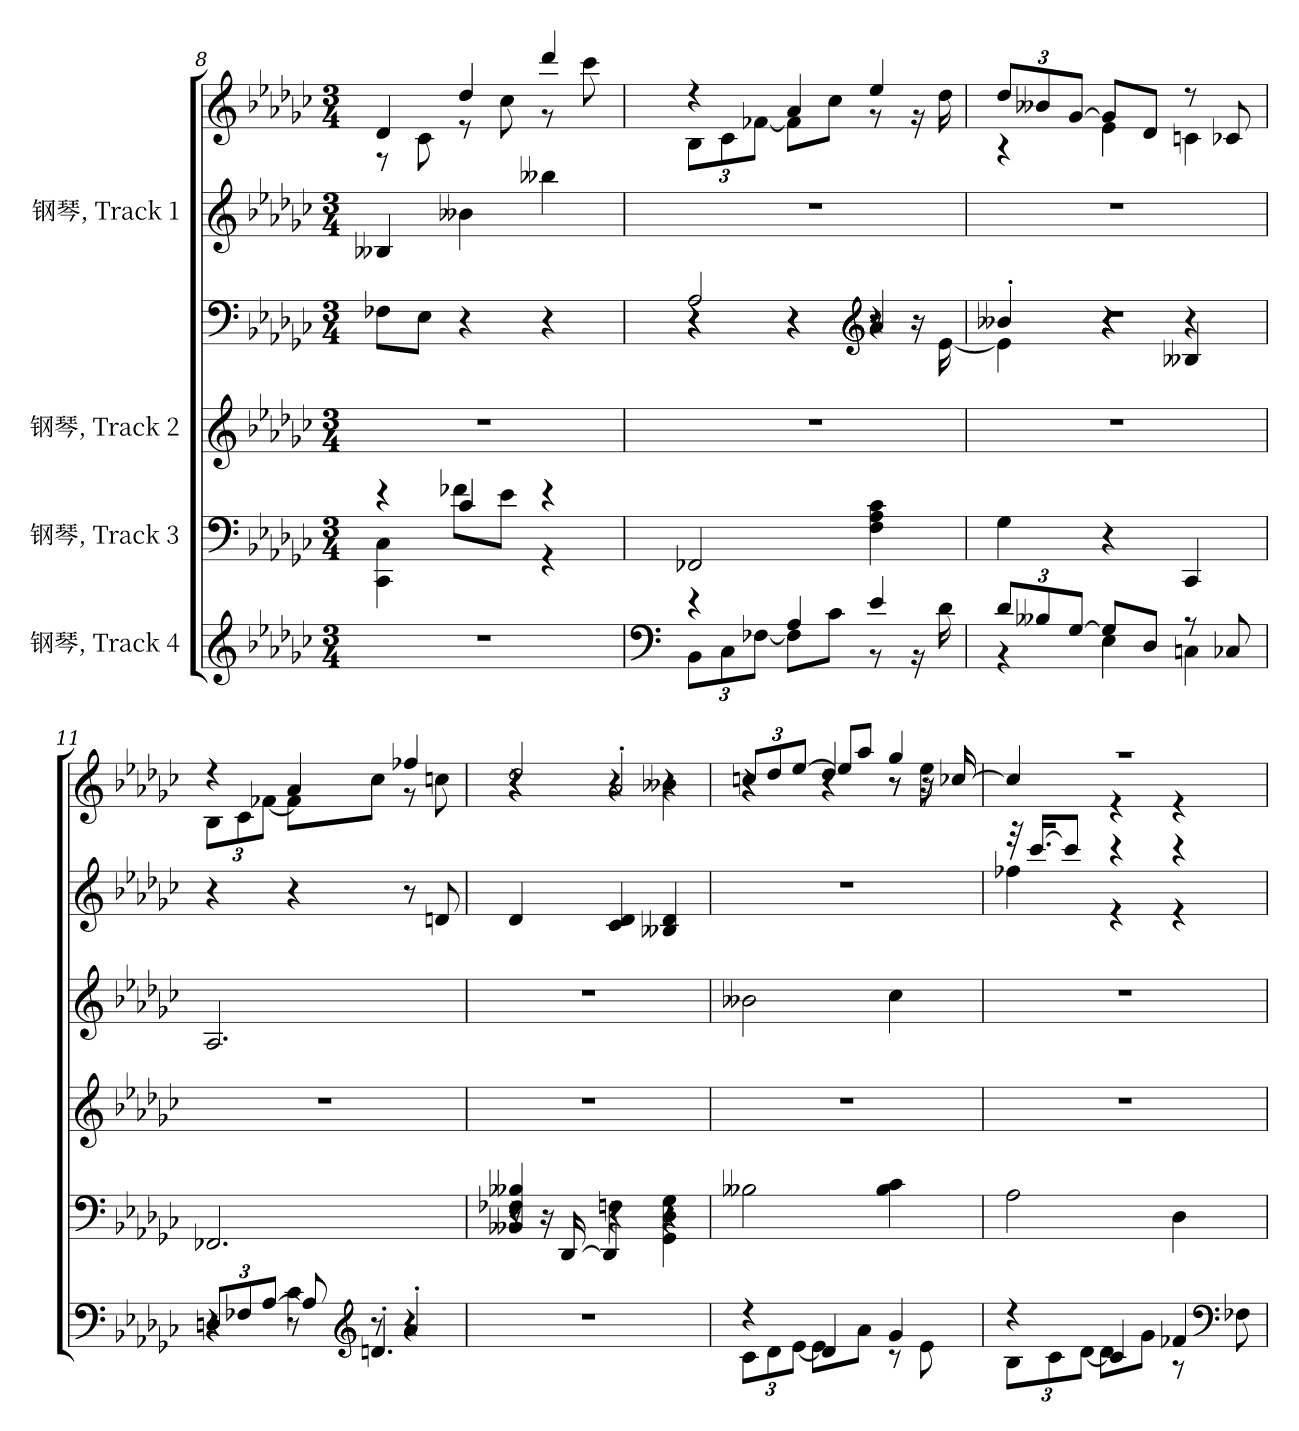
**kern	**kern	**kern	**kern	**kern	**kern
*part4	*part3	*part2	*part2	*part1	*part1
*staff6	*staff5	*staff4	*staff3	*staff2	*staff1
*I"钢琴, Track 4	*I"钢琴, Track 3	*I"钢琴, Track 2	*	*I"钢琴, Track 1	*
*clefG2	*clefF4	*clefG2	*clefF4	*clefG2	*clefG2
*k[b-e-a-d-g-c-]	*k[b-e-a-d-g-c-]	*k[b-e-a-d-g-c-]	*k[b-e-a-d-g-c-]	*k[b-e-a-d-g-c-]	*k[b-e-a-d-g-c-]
*M3/4	*M3/4	*M3/4	*M3/4	*M3/4	*M3/4
=8	=8	=8	=8	=8	=8
*	*^	*	*	*	*^
2.r	4r	4CC-\ 4C-\	2.r	8F-X\L	4B--X/	4d-/	8r
.	.	.	.	8E-\J	.	.	8c-\
.	4c-/	8f-X\L	.	4r	4b--X\	4dd-/	8r
.	.	8e-\J	.	.	.	.	8cc-\
.	4r	4r	.	4r	4bb--X\	4ddd-/	8r
.	.	.	.	.	.	.	8ccc-\
*	*v	*v	*	*	*	*	*
!!LO:LB:g=z	!!
=9	=9	=9	=9	=9	=9	=9
*clefF4	*	*	*	*	*	*
*^	*	*	*	*	*	*
*	*Xbrackettup	*	*	*	*	*	*Xbrackettup
*v	*v	*	*	*	*	*	*
*	*	*	*	*	*MM72	*
*^	*	*	*^	*	*	*
*	*	*	*	*	*^	*	*	*
4r	12BB-\L	2FF-X/	2.r	4r	4r	2A-/	2.r	4r	12B-\L
.	12C-\	.	.	.	.	.	.	.	12c-\
.	[12F-X\J	.	.	.	.	.	.	.	[12f-X\J
4A-/	8F-\L]	.	.	4r	4r	.	.	4a-/	8f-\L]
.	8c-\J	.	.	.	.	.	.	.	8cc-\J
*	*	*	*	*clefG2	*	*	*	*	*
4e-/	8r	4F\ 4A-\ 4c-\	.	4a-/	8r	4r	.	4ee-/	8r
.	16r	.	.	.	16r	.	.	.	16r
.	16d-\	.	.	.	[16e-\	.	.	.	16dd-\
=10	=10	=10	=10	=10	=10	=10	=10	=10	=10
12d-/L	4r	4G-\	2.r	2.r	4e-\]	4b--X'/	2.r	12dd-/L	4r
12B--X/	.	.	.	.	.	.	.	12b--X/	.
[12G-/J	.	.	.	.	.	.	.	[12g-/J	.
8G-/L]	4E-\	4r	.	.	4r	4r	.	8g-/L]	4e-\
8D-/J	.	.	.	.	.	.	.	8d-/J	.
8r	4Cn\	4CC-/	.	.	4r	4B--X/	.	8r	4cn\
8C-X/	.	.	.	.	.	.	.	8c-X/	.
*	*	*	*	*v	*v	*v	*	*	*
=11	=11	=11	=11	=11	=11	=11	=11
*	*^	*	*	*	*	*	*
4r	4r	12Dn/L	2.FF-X/	2.r	2.A-/	4r	4r	12B-\L
.	.	12F-X/	.	.	.	.	.	12c-\
.	.	[12A-/J	.	.	.	.	.	[12f-X\J
8r	4c-\	8A-/]	.	.	.	4r	4a-/	8f-\L]
*clefG2	*	*	*	*	*	*	*	*
4.dn'/	.	8r	.	.	.	.	.	8cc-\J
.	4r	4a-'/	.	.	.	8r	4ff-X/	8r
.	.	.	.	.	.	8dn/	.	8ccn\
*v	*v	*v	*	*	*	*	*	*
!!LO:PB:g=z
=12	=12	=12	=12	=12	=12	=12
*	*^	*	*	*	*	*^
*	*	*^	*	*	*	*	*	*
2.r	4BB--X/ 4F-X/ 4B--X/	4r	8r	2.r	2.r	4d-/	2dd-/	4r	4r
.	.	.	16r	.	.	.	.	.	.
.	.	.	[16DD-/	.	.	.	.	.	.
.	4r	4Fn\	4DD-/]	.	.	4c-/ 4d-/	.	4r	2a-'/
.	4r	4GG-\ 4D-\ 4G-\	4r	.	.	4B--X/ 4d-/	4r	4b--X\	.
*	*v	*v	*v	*	*	*	*	*	*
=13	=13	=13	=13	=13	=13	=13	=13
*^	*	*	*	*	*	*	*
4r	12c-\L	2B--X\	2.r	2b--X\	2.r	4r	4r	12ccn/L
.	12d-\	.	.	.	.	.	.	12dd-/
.	[12e-\J	.	.	.	.	.	.	[12ee-/J
4d-/	8e-\L]	.	.	.	.	4dd-/	4r	8ee-/L]
.	8a-\J	.	.	.	.	.	.	8aa-/J
4g-/	8r	4B--\ 4c-\	.	4cc-\	.	4gg-/	8r	8r
.	8e-\	.	.	.	.	.	8ee-\	16r
.	.	.	.	.	.	.	.	[16cc-X/
*	*	*	*	*	*	*	*v	*v
=14	=14	=14	=14	=14	=14	=14	=14
*	*	*	*	*	*^	*	*
4r	12B-\L	2A-\	2.r	2.r	32r	4ff-X\	2.r	4cc-/]
.	.	.	.	.	[16.ccc-/KL	.	.	.
.	12c-\	.	.	.	.	.	.	.
.	.	.	.	.	8ccc-/J]	.	.	.
.	[12d-\J	.	.	.	.	.	.	.
4c-/	8d-\L]	.	.	.	4r	4r	.	4r
.	8g-\J	.	.	.	.	.	.	.
4f-X/	8r	4D-\	.	.	4r	4r	.	4r
*clefF4	*	*	*	*	*	*	*	*
.	8F-X\	.	.	.	.	.	.	.
*	*	*	*	*	*v	*v	*	*
*v	*v	*	*	*	*	*v	*v
=	=	=	=	=	=
*-	*-	*-	*-	*-	*-
